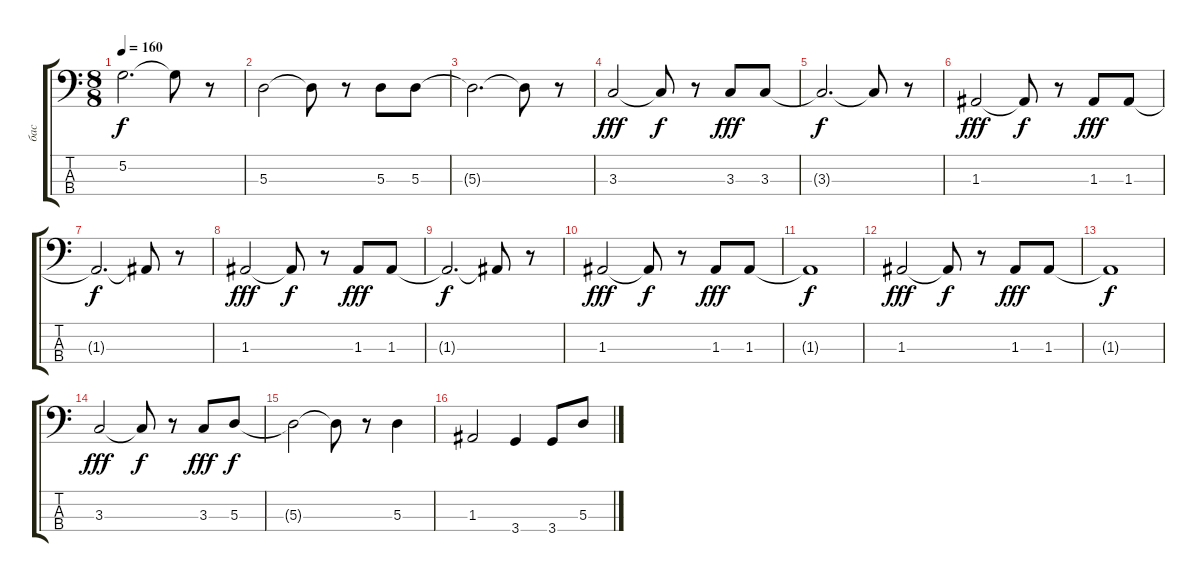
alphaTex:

\track ("бас" "бас") {instrument slapbass1}
\staff {score tabs}
\tuning (G2 D2 A1 E1) {hide}
\ts (8 8)
\tempo 160
\clef f4
\ks c
5.2{t}.2{d dy f} 5.2{t}.8 r.8 |
5.3.2 5.3{t}.8 r.8 5.3.8 5.3.8 |
5.3{t}.2{d} 5.3{t}.8 r.8 |
3.3.2{dy fff} 3.3{t}.8{dy f} r.8 3.3.8{dy fff} 3.3.8 |
3.3{t}.2{d dy f} 3.3{t}.8 r.8 |
1.3.2{dy fff} 1.3{t}.8{dy f} r.8 1.3.8{dy fff} 1.3.8 |
1.3{t}.2{d dy f} 1.3{t}.8 r.8 |
1.3.2{dy fff} 1.3{t}.8{dy f} r.8 1.3.8{dy fff} 1.3.8 |
1.3{t}.2{d dy f} 1.3{t}.8 r.8 |
1.3.2{dy fff} 1.3{t}.8{dy f} r.8 1.3.8{dy fff} 1.3.8 |
1.3{t}.1{dy f} |
1.3.2{dy fff} 1.3{t}.8{dy f} r.8 1.3.8{dy fff} 1.3.8 |
1.3{t}.1{dy f} |
3.3.2{dy fff} 3.3{t}.8{dy f} r.8 3.3.8{dy fff} 5.3.8{dy f} |
5.3{t}.2 5.3{t}.8 r.8 5.3.4 |
1.3.2 3.4.4 3.4.8 5.3.8
